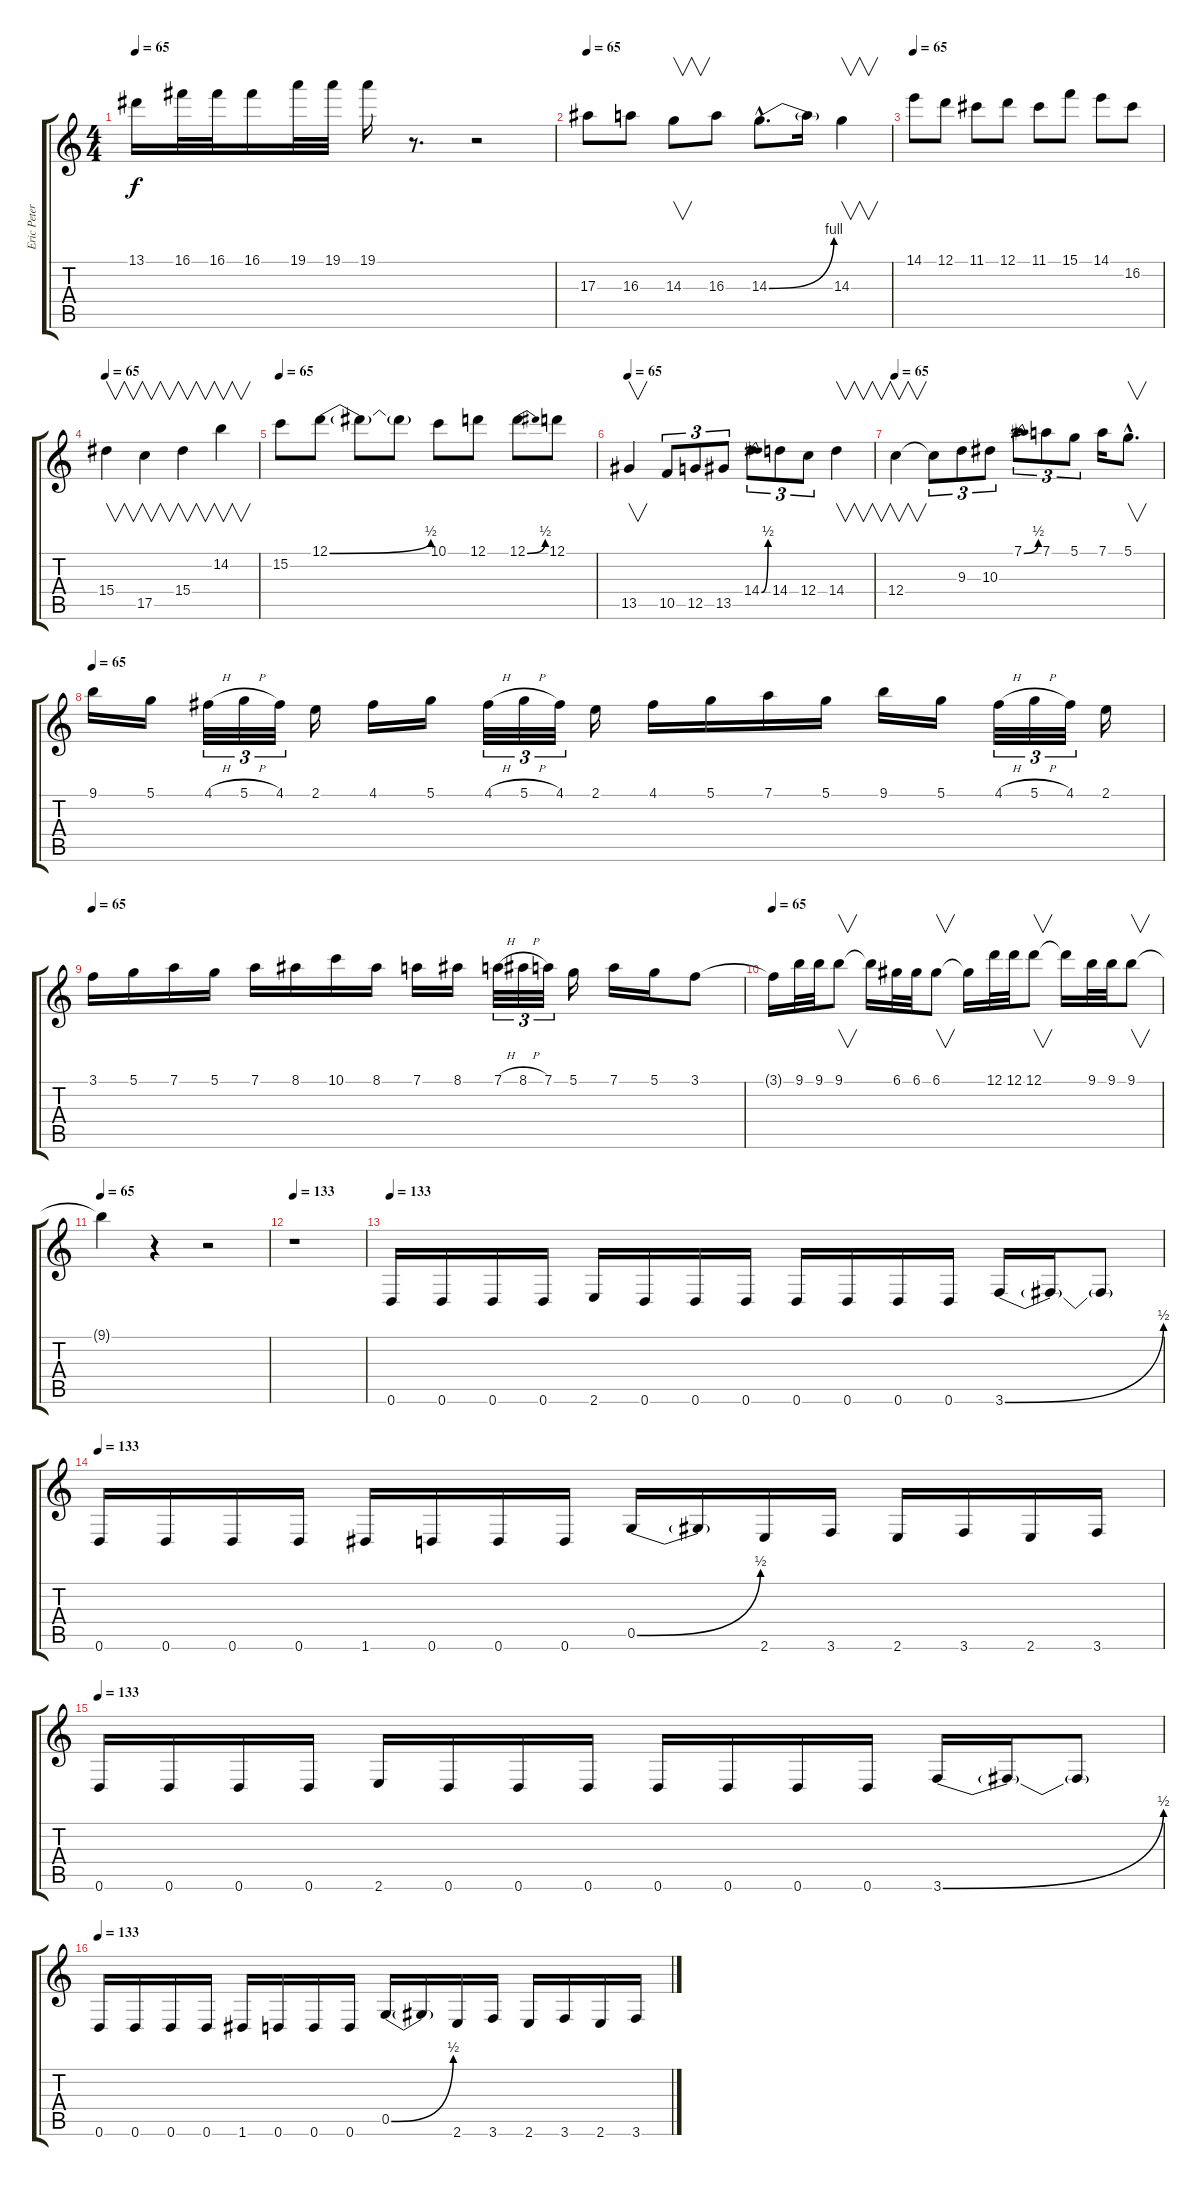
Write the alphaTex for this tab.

\track ("Eric Peterson" "Eric Peter") {instrument distortionguitar}
\staff {score tabs}
\tuning (D4 A3 F3 C3 G2 D2) {hide}
\ts (4 4)
\tempo 65
\clef g2
\ks c
13.1{t}.16{dy f} 16.1.32 16.1.32 16.1.16 19.1.32 19.1.32 19.1.16 r.8{d} r.2 |
\tempo 65
17.3.8 16.3.8 14.3.8{v} 16.3.8 14.3{be (bend 0 0 60 4) hac}.8{d} 14.3{t}.16 14.3.4{v} |
\tempo 65
14.1.8 12.1.8 11.1.8 12.1.8 11.1.8 15.1.8 14.1.8 16.2.8 |
\tempo 65
15.4.4{v} 17.5.4{v} 15.4.4{v} 14.2.4{v} |
\tempo 65
15.2.8 12.1{be (bend 0 0 60 2)}.8 12.1{t}.8 12.1{t}.8 10.1.8 12.1.8 12.1{be (bend 0 0 60 2)}.8 12.1.8 |
\tempo 65
13.5.4{v} 10.5.8{tu (3 2)} 12.5.8{tu (3 2)} 13.5.8{tu (3 2)} 14.4{be (bend 0 0 60 2)}.8{tu (3 2)} 14.4.8{tu (3 2)} 12.4.8{tu (3 2)} 14.4.4{v} |
\tempo 65
12.4.4{v} 12.4{t}.8{tu (3 2)} 9.3.8{tu (3 2)} 10.3.8{tu (3 2)} 7.1{be (bend 0 0 60 2)}.8{tu (3 2)} 7.1.8{tu (3 2)} 5.1.8{tu (3 2)} 7.1.16 5.1{hac}.8{v d} |
\tempo 65
9.1.16 5.1.16 4.1{h}.32{tu (3 2)} 5.1{h}.32{tu (3 2)} 4.1.32{tu (3 2)} 2.1.16 4.1.16 5.1.16 4.1{h}.32{tu (3 2)} 5.1{h}.32{tu (3 2)} 4.1.32{tu (3 2)} 2.1.16 4.1.16 5.1.16 7.1.16 5.1.16 9.1.16 5.1.16 4.1{h}.32{tu (3 2)} 5.1{h}.32{tu (3 2)} 4.1.32{tu (3 2)} 2.1.16 |
\tempo 65
3.1.16 5.1.16 7.1.16 5.1.16 7.1.16 8.1.16 10.1.16 8.1.16 7.1.16 8.1.16 7.1{h}.32{tu (3 2)} 8.1{h}.32{tu (3 2)} 7.1.32{tu (3 2)} 5.1.16 7.1.16 5.1.16 3.1.8 |
\tempo 65
3.1{t}.16 9.1.32 9.1.32 9.1.8{v} 9.1{t}.16 6.1.32 6.1.32 6.1.8{v} 6.1{t}.16 12.1.32 12.1.32 12.1.8{v} 12.1{t}.16 9.1.32 9.1.32 9.1.8{v} |
\tempo 65
9.1{t}.4 r.4 r.2 |
\tempo 133
r.1 |
\tempo 133
0.6.16 0.6.16 0.6.16 0.6.16 2.6.16 0.6.16 0.6.16 0.6.16 0.6.16 0.6.16 0.6.16 0.6.16 3.6{be (bend 0 0 60 2)}.16 3.6{t}.16 3.6{t}.8 |
\tempo 133
0.6.16 0.6.16 0.6.16 0.6.16 1.6.16 0.6.16 0.6.16 0.6.16 0.5{be (bend 0 0 60 2)}.16 0.5{t}.16 2.6.16 3.6.16 2.6.16 3.6.16 2.6.16 3.6.16 |
\tempo 133
0.6.16 0.6.16 0.6.16 0.6.16 2.6.16 0.6.16 0.6.16 0.6.16 0.6.16 0.6.16 0.6.16 0.6.16 3.6{be (bend 0 0 60 2)}.16 3.6{t}.16 3.6{t}.8 |
\tempo 133
0.6.16 0.6.16 0.6.16 0.6.16 1.6.16 0.6.16 0.6.16 0.6.16 0.5{be (bend 0 0 60 2)}.16 0.5{t}.16 2.6.16 3.6.16 2.6.16 3.6.16 2.6.16 3.6.16
